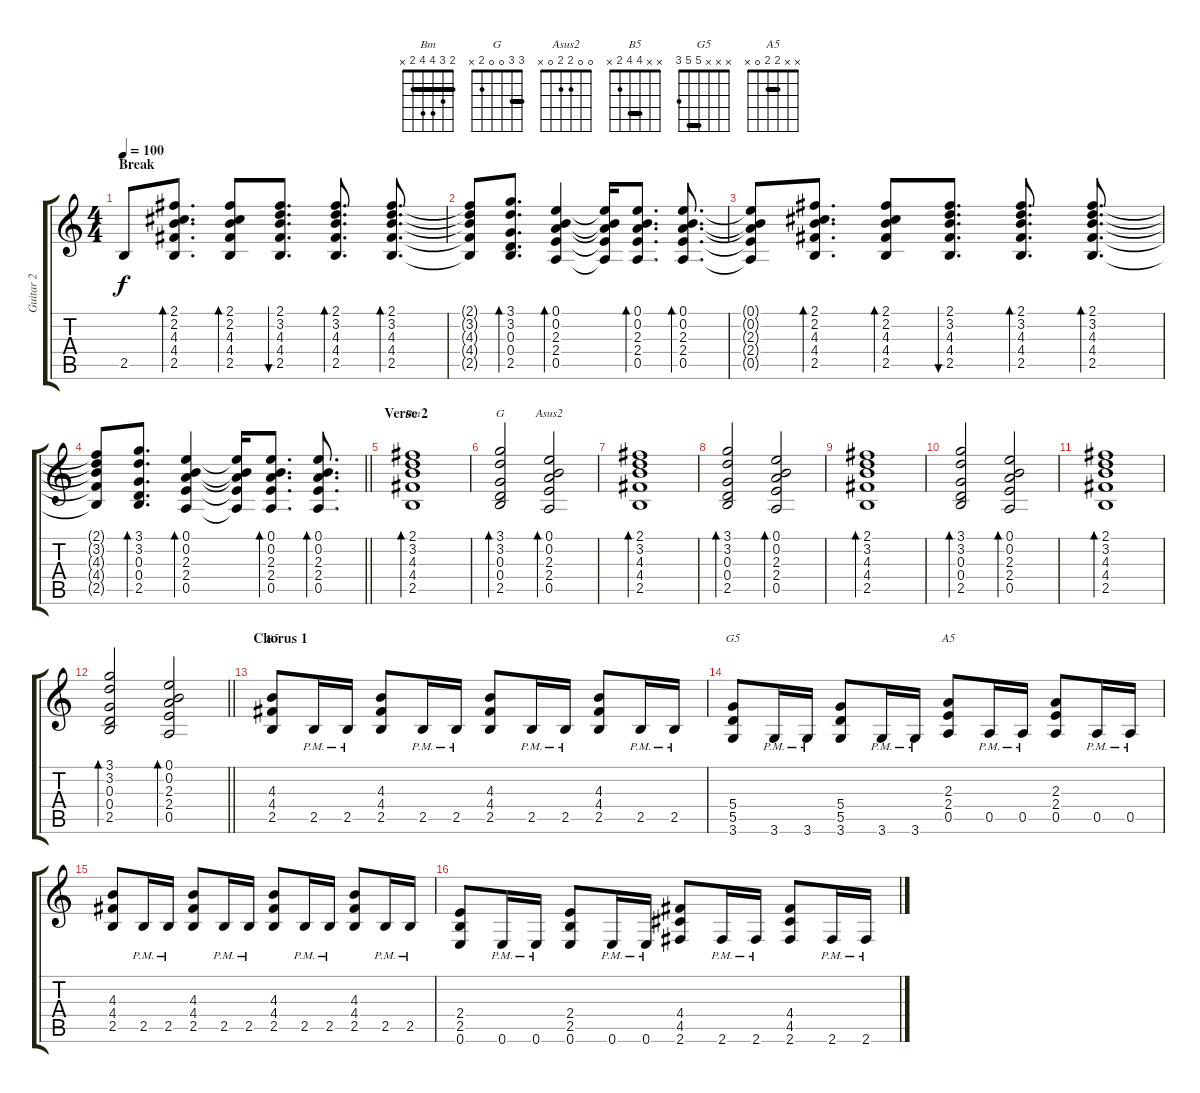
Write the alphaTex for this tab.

\track ("Guitar 2" "Guitar 2") {instrument electricguitarclean}
\staff {score tabs}
\tuning (E4 B3 G3 D3 A2 E2) {hide}
\chord ("Bm" 2 3 4 4 2 x) {barre 2}
\chord ("G" 3 3 0 0 2 x) {barre 3}
\chord ("Asus2" 0 0 2 2 0 x)
\chord ("B5" x x 4 4 2 x) {barre 4}
\chord ("G5" x x x 5 5 3) {barre 5}
\chord ("A5" x x 2 2 0 x) {barre 2}
\ts (4 4)
\section ("" "Break")
\tempo 100
\clef g2
\ks c
2.5.8{dy f volume 13} (2.1 2.2 4.3 4.4 2.5).8{d bd 30} (2.1 2.2 4.3 4.4 2.5).8{bd 30} (2.1 3.2 4.3 4.4 2.5).8{d bu 30} (2.1 3.2 4.3 4.4 2.5).8{d bd 30} (2.1 3.2 4.3 4.4 2.5).8{d bd 30} |
(2.1{t} 3.2{t} 4.3{t} 4.4{t} 2.5{t}).8 (3.1 3.2 0.3 0.4 2.5).8{d bd 30} (0.1 0.2 2.3 2.4 0.5).4{bd 30} (0.1{t} 0.2{t} 2.3{t} 2.4{t} 0.5{t}).16 (0.1 0.2 2.3 2.4 0.5).8{d bd 30} (0.1 0.2 2.3 2.4 0.5).8{d bd 30} |
(0.1{t} 0.2{t} 2.3{t} 2.4{t} 0.5{t}).8 (2.1 2.2 4.3 4.4 2.5).8{d bd 30} (2.1 2.2 4.3 4.4 2.5).8{bd 30} (2.1 3.2 4.3 4.4 2.5).8{d bu 30} (2.1 3.2 4.3 4.4 2.5).8{d bd 30} (2.1 3.2 4.3 4.4 2.5).8{d bd 30} |
\barLineRight lightlight
(2.1{t} 3.2{t} 4.3{t} 4.4{t} 2.5{t}).8 (3.1 3.2 0.3 0.4 2.5).8{d bd 30} (0.1 0.2 2.3 2.4 0.5).4{bd 30} (0.1{t} 0.2{t} 2.3{t} 2.4{t} 0.5{t}).16 (0.1 0.2 2.3 2.4 0.5).8{d bd 30} (0.1 0.2 2.3 2.4 0.5).8{d bd 30} |
\section ("" "Verse 2")
(2.1 3.2 4.3 4.4 2.5).1{bd 120 ch "Bm"} |
(3.1 3.2 0.3 0.4 2.5).2{bd 120 ch "G"} (0.1 0.2 2.3 2.4 0.5).2{bd 120 ch "Asus2"} |
(2.1 3.2 4.3 4.4 2.5).1{bd 120} |
(3.1 3.2 0.3 0.4 2.5).2{bd 120} (0.1 0.2 2.3 2.4 0.5).2{bd 120} |
(2.1 3.2 4.3 4.4 2.5).1{bd 120} |
(3.1 3.2 0.3 0.4 2.5).2{bd 120} (0.1 0.2 2.3 2.4 0.5).2{bd 120} |
(2.1 3.2 4.3 4.4 2.5).1{bd 120} |
\barLineRight lightlight
(3.1 3.2 0.3 0.4 2.5).2{bd 120} (0.1 0.2 2.3 2.4 0.5).2{bd 120} |
\section ("" "Chorus 1")
(4.3 4.4 2.5).8{ch "B5" instrument distortionguitar} 2.5{pm}.16 2.5{pm}.16 (4.3 4.4 2.5).8 2.5{pm}.16 2.5{pm}.16 (4.3 4.4 2.5).8 2.5{pm}.16 2.5{pm}.16 (4.3 4.4 2.5).8 2.5{pm}.16 2.5{pm}.16 |
(5.4 5.5 3.6).8{ch "G5"} 3.6{pm}.16 3.6{pm}.16 (5.4 5.5 3.6).8 3.6{pm}.16 3.6{pm}.16 (2.3 2.4 0.5).8{ch "A5"} 0.5{pm}.16 0.5{pm}.16 (2.3 2.4 0.5).8 0.5{pm}.16 0.5{pm}.16 |
(4.3 4.4 2.5).8{instrument distortionguitar} 2.5{pm}.16 2.5{pm}.16 (4.3 4.4 2.5).8 2.5{pm}.16 2.5{pm}.16 (4.3 4.4 2.5).8 2.5{pm}.16 2.5{pm}.16 (4.3 4.4 2.5).8 2.5{pm}.16 2.5{pm}.16 |
(2.4 2.5 0.6).8 0.6{pm}.16 0.6{pm}.16 (2.4 2.5 0.6).8 0.6{pm}.16 0.6{pm}.16 (4.4 4.5 2.6).8 2.6{pm}.16 2.6{pm}.16 (4.4 4.5 2.6).8 2.6{pm}.16 2.6{pm}.16
